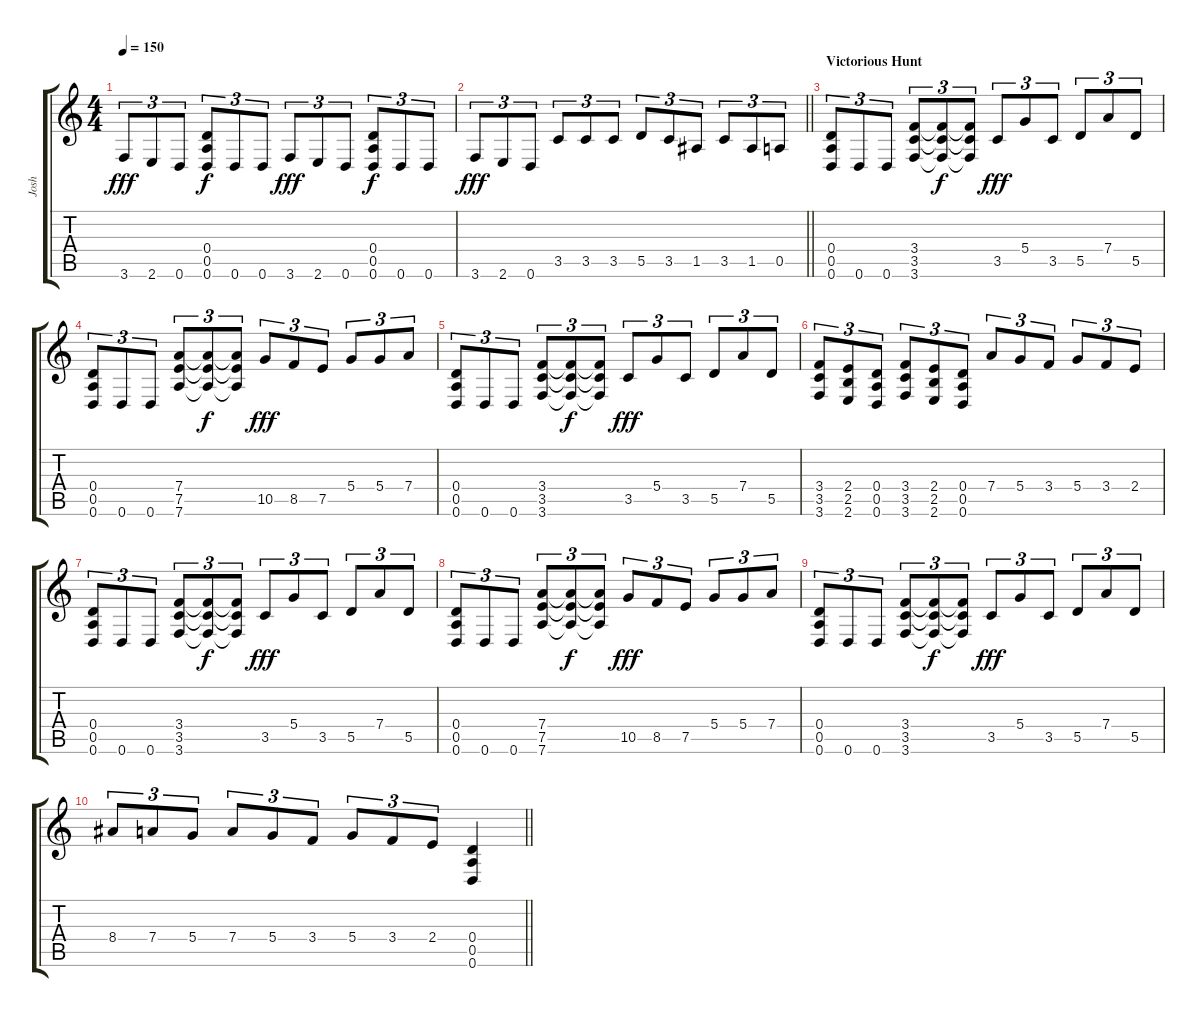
\track ("Josh" "Josh") {instrument overdrivenguitar}
\staff {score tabs}
\tuning (E4 B3 G3 D3 A2 D2) {hide}
\ts (4 4)
\tempo 150
\clef g2
\ks c
3.6.8{tu (3 2) dy fff} 2.6.8{tu (3 2)} 0.6.8{tu (3 2)} (0.4 0.5 0.6).8{tu (3 2) dy f} 0.6.8{tu (3 2)} 0.6.8{tu (3 2)} 3.6.8{tu (3 2) dy fff} 2.6.8{tu (3 2)} 0.6.8{tu (3 2)} (0.4 0.5 0.6).8{tu (3 2) dy f} 0.6.8{tu (3 2)} 0.6.8{tu (3 2)} |
\barLineRight lightlight
3.6.8{tu (3 2) dy fff} 2.6.8{tu (3 2)} 0.6.8{tu (3 2)} 3.5.8{tu (3 2)} 3.5.8{tu (3 2)} 3.5.8{tu (3 2)} 5.5.8{tu (3 2)} 3.5.8{tu (3 2)} 1.5.8{tu (3 2)} 3.5.8{tu (3 2)} 1.5.8{tu (3 2)} 0.5.8{tu (3 2)} |
\section ("" "Victorious Hunt")
(0.4 0.5 0.6).8{tu (3 2)} 0.6.8{tu (3 2)} 0.6.8{tu (3 2)} (3.4 3.5 3.6).8{tu (3 2)} (3.4{t} 3.5{t} 3.6{t}).8{tu (3 2) dy f} (3.4{t} 3.5{t} 3.6{t}).8{tu (3 2)} 3.5.8{tu (3 2) dy fff} 5.4.8{tu (3 2)} 3.5.8{tu (3 2)} 5.5.8{tu (3 2)} 7.4.8{tu (3 2)} 5.5.8{tu (3 2)} |
(0.4 0.5 0.6).8{tu (3 2)} 0.6.8{tu (3 2)} 0.6.8{tu (3 2)} (7.4 7.5 7.6).8{tu (3 2)} (7.4{t} 7.5{t} 7.6{t}).8{tu (3 2) dy f} (7.4{t} 7.5{t} 7.6{t}).8{tu (3 2)} 10.5.8{tu (3 2) dy fff} 8.5.8{tu (3 2)} 7.5.8{tu (3 2)} 5.4.8{tu (3 2)} 5.4.8{tu (3 2)} 7.4.8{tu (3 2)} |
(0.4 0.5 0.6).8{tu (3 2)} 0.6.8{tu (3 2)} 0.6.8{tu (3 2)} (3.4 3.5 3.6).8{tu (3 2)} (3.4{t} 3.5{t} 3.6{t}).8{tu (3 2) dy f} (3.4{t} 3.5{t} 3.6{t}).8{tu (3 2)} 3.5.8{tu (3 2) dy fff} 5.4.8{tu (3 2)} 3.5.8{tu (3 2)} 5.5.8{tu (3 2)} 7.4.8{tu (3 2)} 5.5.8{tu (3 2)} |
(3.4 3.5 3.6).8{tu (3 2)} (2.4 2.5 2.6).8{tu (3 2)} (0.4 0.5 0.6).8{tu (3 2)} (3.4 3.5 3.6).8{tu (3 2)} (2.4 2.5 2.6).8{tu (3 2)} (0.4 0.5 0.6).8{tu (3 2)} 7.4.8{tu (3 2)} 5.4.8{tu (3 2)} 3.4.8{tu (3 2)} 5.4.8{tu (3 2)} 3.4.8{tu (3 2)} 2.4.8{tu (3 2)} |
(0.4 0.5 0.6).8{tu (3 2)} 0.6.8{tu (3 2)} 0.6.8{tu (3 2)} (3.4 3.5 3.6).8{tu (3 2)} (3.4{t} 3.5{t} 3.6{t}).8{tu (3 2) dy f} (3.4{t} 3.5{t} 3.6{t}).8{tu (3 2)} 3.5.8{tu (3 2) dy fff} 5.4.8{tu (3 2)} 3.5.8{tu (3 2)} 5.5.8{tu (3 2)} 7.4.8{tu (3 2)} 5.5.8{tu (3 2)} |
(0.4 0.5 0.6).8{tu (3 2)} 0.6.8{tu (3 2)} 0.6.8{tu (3 2)} (7.4 7.5 7.6).8{tu (3 2)} (7.4{t} 7.5{t} 7.6{t}).8{tu (3 2) dy f} (7.4{t} 7.5{t} 7.6{t}).8{tu (3 2)} 10.5.8{tu (3 2) dy fff} 8.5.8{tu (3 2)} 7.5.8{tu (3 2)} 5.4.8{tu (3 2)} 5.4.8{tu (3 2)} 7.4.8{tu (3 2)} |
(0.4 0.5 0.6).8{tu (3 2)} 0.6.8{tu (3 2)} 0.6.8{tu (3 2)} (3.4 3.5 3.6).8{tu (3 2)} (3.4{t} 3.5{t} 3.6{t}).8{tu (3 2) dy f} (3.4{t} 3.5{t} 3.6{t}).8{tu (3 2)} 3.5.8{tu (3 2) dy fff} 5.4.8{tu (3 2)} 3.5.8{tu (3 2)} 5.5.8{tu (3 2)} 7.4.8{tu (3 2)} 5.5.8{tu (3 2)} |
\barLineRight lightlight
8.4.8{tu (3 2)} 7.4.8{tu (3 2)} 5.4.8{tu (3 2)} 7.4.8{tu (3 2)} 5.4.8{tu (3 2)} 3.4.8{tu (3 2)} 5.4.8{tu (3 2)} 3.4.8{tu (3 2)} 2.4.8{tu (3 2)} (0.4 0.5 0.6).4
